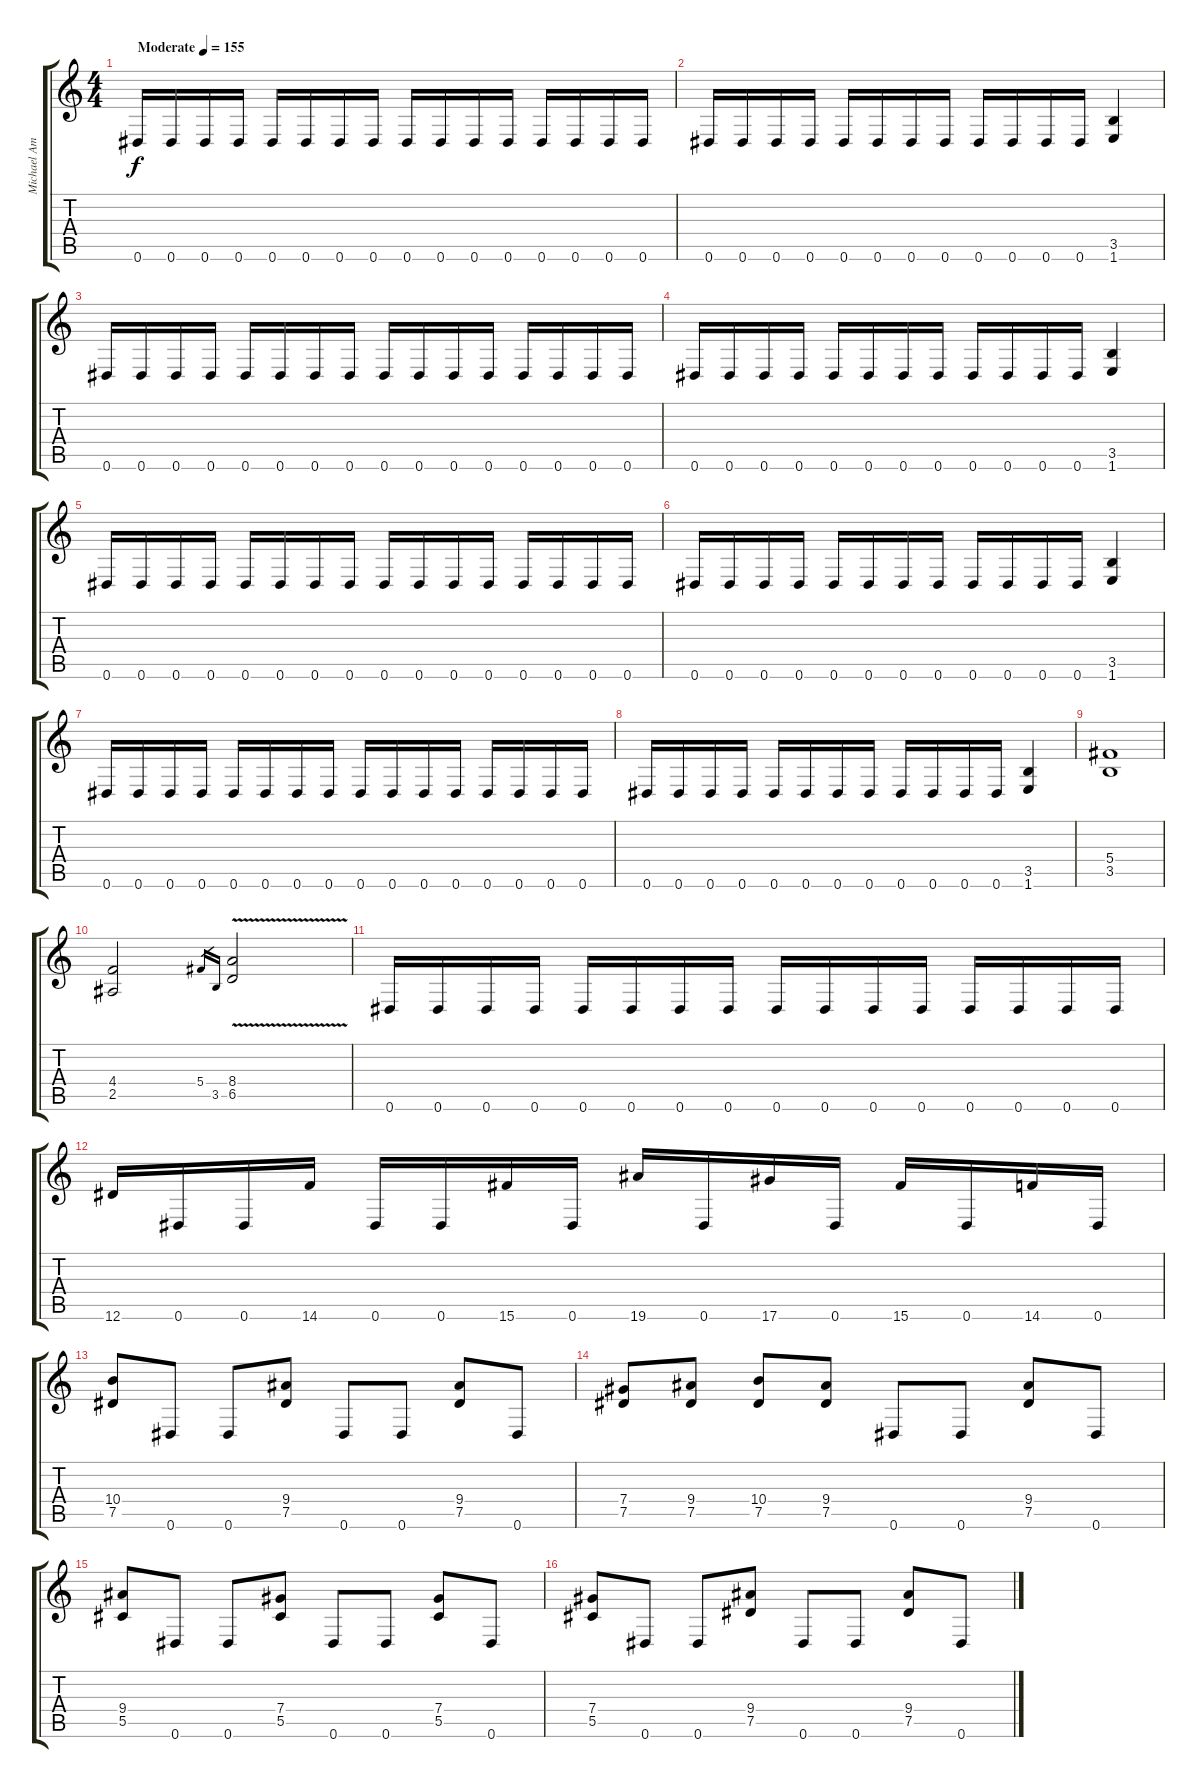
\track ("Michael Amott" "Michael Am") {instrument distortionguitar}
\staff {score tabs}
\tuning (Eb4 Bb3 Gb3 Db3 Ab2 Eb2) {hide}
\ts (4 4)
\tempo (155 "Moderate")
\clef g2
\ks c
0.6.16{dy f instrument distortionguitar} 0.6.16 0.6.16 0.6.16 0.6.16 0.6.16 0.6.16 0.6.16 0.6.16 0.6.16 0.6.16 0.6.16 0.6.16 0.6.16 0.6.16 0.6.16 |
0.6.16 0.6.16 0.6.16 0.6.16 0.6.16 0.6.16 0.6.16 0.6.16 0.6.16 0.6.16 0.6.16 0.6.16 (3.5 1.6).4 |
0.6.16 0.6.16 0.6.16 0.6.16 0.6.16 0.6.16 0.6.16 0.6.16 0.6.16 0.6.16 0.6.16 0.6.16 0.6.16 0.6.16 0.6.16 0.6.16 |
0.6.16 0.6.16 0.6.16 0.6.16 0.6.16 0.6.16 0.6.16 0.6.16 0.6.16 0.6.16 0.6.16 0.6.16 (3.5 1.6).4 |
0.6.16 0.6.16 0.6.16 0.6.16 0.6.16 0.6.16 0.6.16 0.6.16 0.6.16 0.6.16 0.6.16 0.6.16 0.6.16 0.6.16 0.6.16 0.6.16 |
0.6.16 0.6.16 0.6.16 0.6.16 0.6.16 0.6.16 0.6.16 0.6.16 0.6.16 0.6.16 0.6.16 0.6.16 (3.5 1.6).4 |
0.6.16 0.6.16 0.6.16 0.6.16 0.6.16 0.6.16 0.6.16 0.6.16 0.6.16 0.6.16 0.6.16 0.6.16 0.6.16 0.6.16 0.6.16 0.6.16 |
0.6.16 0.6.16 0.6.16 0.6.16 0.6.16 0.6.16 0.6.16 0.6.16 0.6.16 0.6.16 0.6.16 0.6.16 (3.5 1.6).4 |
(5.4 3.5).1 |
(4.4 2.5).2 5.4.16{gr} 3.5.16{gr} (8.4 6.5{v}).2 |
0.6.16 0.6.16 0.6.16 0.6.16 0.6.16 0.6.16 0.6.16 0.6.16 0.6.16 0.6.16 0.6.16 0.6.16 0.6.16 0.6.16 0.6.16 0.6.16 |
12.6.16 0.6.16 0.6.16 14.6.16 0.6.16 0.6.16 15.6.16 0.6.16 19.6.16 0.6.16 17.6.16 0.6.16 15.6.16 0.6.16 14.6.16 0.6.16 |
(10.4 7.5).8 0.6.8 0.6.8 (9.4 7.5).8 0.6.8 0.6.8 (9.4 7.5).8 0.6.8 |
(7.4 7.5).8 (9.4 7.5).8 (10.4 7.5).8 (9.4 7.5).8 0.6.8 0.6.8 (9.4 7.5).8 0.6.8 |
(9.4 5.5).8 0.6.8 0.6.8 (7.4 5.5).8 0.6.8 0.6.8 (7.4 5.5).8 0.6.8 |
(7.4 5.5).8 0.6.8 0.6.8 (9.4 7.5).8 0.6.8 0.6.8 (9.4 7.5).8 0.6.8
